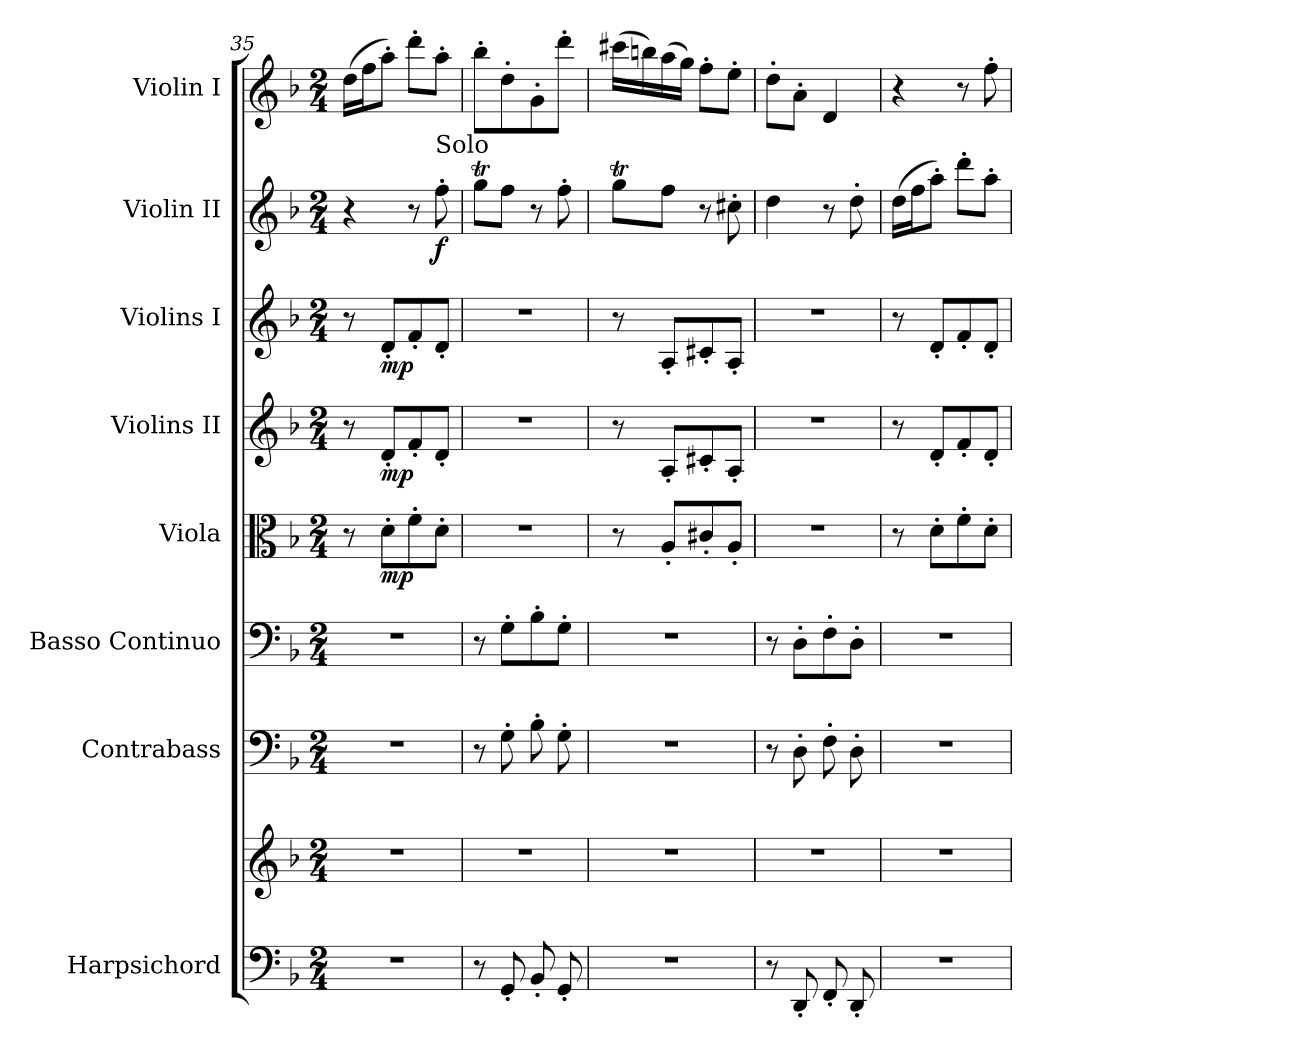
**kern	**kern	**kern	**kern	**kern	**dynam	**kern	**dynam	**kern	**dynam	**kern	**dynam	**kern
*part8	*part8	*part7	*part6	*part5	*part5	*part4	*part4	*part3	*part3	*part2	*part2	*part1
*staff9	*staff8	*staff7	*staff6	*staff5	*staff5	*staff4	*staff4	*staff3	*staff3	*staff2	*staff2	*staff1
*I"Harpsichord	*	*I"Contrabass	*I"Basso Continuo	*I"Viola	*	*I"Violins II	*	*I"Violins I	*	*I"Violin II	*	*I"Violin I
*I'Hch.	*	*I'Cb.	*I'B.C.	*I'Vla.	*	*I'Vlns. II	*	*I'Vlns. I	*	*I'Vln. II	*	*I'Vln. I
*clefF4	*clefG2	*clefF4	*clefF4	*clefC3	*	*clefG2	*	*clefG2	*	*clefG2	*	*clefG2
*	*	*ITrd7c12	*	*	*	*	*	*	*	*	*	*
*k[b-]	*k[b-]	*k[b-]	*k[b-]	*k[b-]	*	*k[b-]	*	*k[b-]	*	*k[b-]	*	*k[b-]
*M2/4	*M2/4	*M2/4	*M2/4	*M2/4	*	*M2/4	*	*M2/4	*	*M2/4	*	*M2/4
=35	=35	=35	=35	=35	=35	=35	=35	=35	=35	=35	=35	=35
2r	2r	2r	2r	8r	.	8r	.	8r	.	4r	.	(>16dd\LL
.	.	.	.	.	.	.	.	.	.	.	.	16ff\J
!	!	!	!	!	!LO:DY:b	!	!LO:DY:b	!	!LO:DY:b	!	!	!
.	.	.	.	8d'\L	mp	8d'/L	mp	8d'/L	mp	.	.	8aa'\J)
.	.	.	.	8f'\	.	8f'/	.	8f'/	.	8r	.	8ddd'\L
!	!	!	!	!	!	!	!	!	!	!LO:TX:a:t=Solo	!	!
!	!	!	!	!	!	!	!	!	!	!	!LO:DY:b	!
.	.	.	.	8d'\J	.	8d'/J	.	8d'/J	.	8ff'\	f	8aa'\J
=36	=36	=36	=36	=36	=36	=36	=36	=36	=36	=36	=36	=36
8r	2r	8r	8r	2r	.	2r	.	2r	.	8ggT\L	.	8bb-'\L
8GG'/	.	8GG'\	8G'\L	.	.	.	.	.	.	8ff\J	.	8dd'\
8BB-'/	.	8BB-'\	8B-'\	.	.	.	.	.	.	8r	.	8g'\
8GG'/	.	8GG'\	8G'\J	.	.	.	.	.	.	8ff'\	.	8ddd'\J
!!LO:PB:g=z
=37	=37	=37	=37	=37	=37	=37	=37	=37	=37	=37	=37	=37
2r	2r	2r	2r	8r	.	8r	.	8r	.	8ggT\L	.	(>16ccc#X\LL
.	.	.	.	.	.	.	.	.	.	.	.	16bbn\)
.	.	.	.	8A'/L	.	8A'/L	.	8A'/L	.	8ff\J	.	(>16aa\
.	.	.	.	.	.	.	.	.	.	.	.	16gg\JJ)
.	.	.	.	8c#X'/	.	8c#X'/	.	8c#X'/	.	8r	.	8ff'\L
.	.	.	.	8A'/J	.	8A'/J	.	8A'/J	.	8cc#X'\	.	8ee'\J
=38	=38	=38	=38	=38	=38	=38	=38	=38	=38	=38	=38	=38
8r	2r	8r	8r	2r	.	2r	.	2r	.	4dd\	.	8dd'\L
8DD'/	.	8DD'\	8D'\L	.	.	.	.	.	.	.	.	8a'\J
8FF'/	.	8FF'\	8F'\	.	.	.	.	.	.	8r	.	4d/
8DD'/	.	8DD'\	8D'\J	.	.	.	.	.	.	8dd'\	.	.
=39	=39	=39	=39	=39	=39	=39	=39	=39	=39	=39	=39	=39
2r	2r	2r	2r	8r	.	8r	.	8r	.	(>16dd\LL	.	4r
.	.	.	.	.	.	.	.	.	.	16ff\J	.	.
.	.	.	.	8d'\L	.	8d'/L	.	8d'/L	.	8aa'\J)	.	.
.	.	.	.	8f'\	.	8f'/	.	8f'/	.	8ddd'\L	.	8r
.	.	.	.	8d'\J	.	8d'/J	.	8d'/J	.	8aa'\J	.	8ff'\
=	=	=	=	=	=	=	=	=	=	=	=	=
*-	*-	*-	*-	*-	*-	*-	*-	*-	*-	*-	*-	*-
